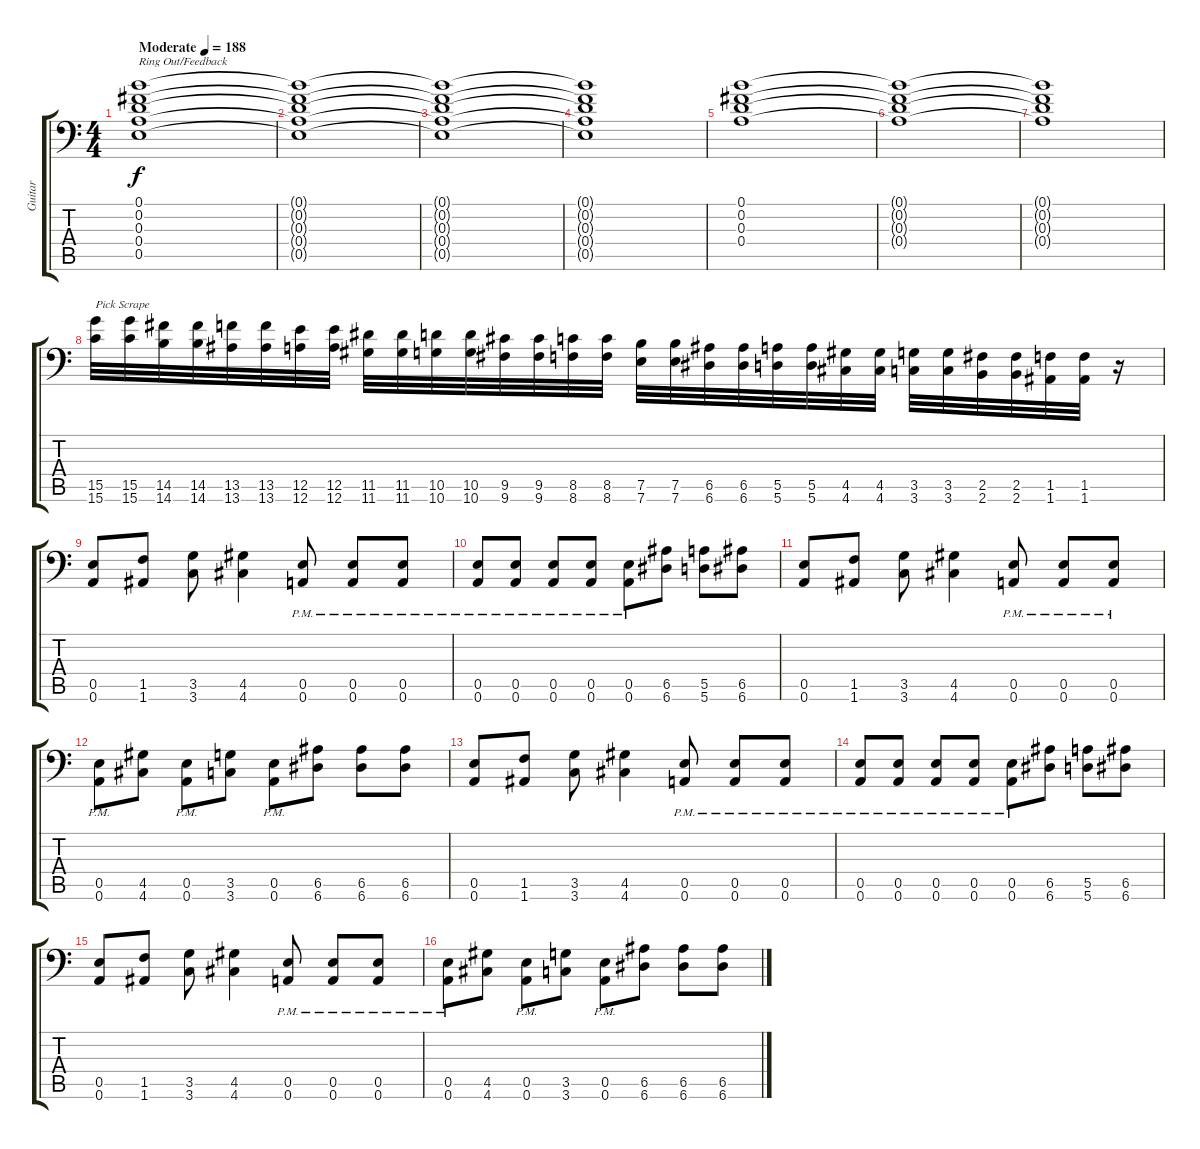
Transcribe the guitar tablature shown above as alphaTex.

\track ("Guitar" "Guitar") {instrument distortionguitar}
\staff {score tabs}
\tuning (B3 Gb3 D3 A2 E2 A1) {hide}
\ts (4 4)
\tempo (188 "Moderate")
\clef f4
\ks c
(0.1 0.2 0.3 0.4 0.5).1{txt "Ring Out/Feedback" dy f instrument distortionguitar} |
(0.1{t} 0.2{t} 0.3{t} 0.4{t} 0.5{t}).1 |
(0.1{t} 0.2{t} 0.3{t} 0.4{t} 0.5{t}).1 |
(0.1{t} 0.2{t} 0.3{t} 0.4{t} 0.5{t}).1 |
(0.1 0.2 0.3 0.4).1 |
(0.1{t} 0.2{t} 0.3{t} 0.4{t}).1 |
(0.1{t} 0.2{t} 0.3{t} 0.4{t}).1 |
(15.5 15.6).32{txt "Pick Scrape" instrument guitarfretnoise} (15.5 15.6).32 (14.5 14.6).32 (14.5 14.6).32 (13.5 13.6).32 (13.5 13.6).32 (12.5 12.6).32 (12.5 12.6).32 (11.5 11.6).32 (11.5 11.6).32 (10.5 10.6).32 (10.5 10.6).32 (9.5 9.6).32 (9.5 9.6).32 (8.5 8.6).32 (8.5 8.6).32 (7.5 7.6).32 (7.5 7.6).32 (6.5 6.6).32 (6.5 6.6).32 (5.5 5.6).32 (5.5 5.6).32 (4.5 4.6).32 (4.5 4.6).32 (3.5 3.6).32 (3.5 3.6).32 (2.5 2.6).32 (2.5 2.6).32 (1.5 1.6).32 (1.5 1.6).32 r.16 |
(0.5 0.6).8{instrument distortionguitar} (1.5 1.6).8 (3.5 3.6).8 (4.5 4.6).4 (0.5{pm} 0.6{pm}).8 (0.5{pm} 0.6{pm}).8 (0.5{pm} 0.6{pm}).8 |
(0.5{pm} 0.6{pm}).8 (0.5{pm} 0.6{pm}).8 (0.5{pm} 0.6{pm}).8 (0.5{pm} 0.6{pm}).8 (0.5{pm} 0.6{pm}).8 (6.5 6.6).8 (5.5 5.6).8 (6.5 6.6).8 |
(0.5 0.6).8 (1.5 1.6).8 (3.5 3.6).8 (4.5 4.6).4 (0.5{pm} 0.6{pm}).8 (0.5{pm} 0.6{pm}).8 (0.5{pm} 0.6{pm}).8 |
(0.5{pm} 0.6{pm}).8 (4.5 4.6).8 (0.5{pm} 0.6{pm}).8 (3.5 3.6).8 (0.5{pm} 0.6{pm}).8 (6.5 6.6).8 (6.5 6.6).8 (6.5 6.6).8 |
(0.5 0.6).8 (1.5 1.6).8 (3.5 3.6).8 (4.5 4.6).4 (0.5{pm} 0.6{pm}).8 (0.5{pm} 0.6{pm}).8 (0.5{pm} 0.6{pm}).8 |
(0.5{pm} 0.6{pm}).8 (0.5{pm} 0.6{pm}).8 (0.5{pm} 0.6{pm}).8 (0.5{pm} 0.6{pm}).8 (0.5{pm} 0.6{pm}).8 (6.5 6.6).8 (5.5 5.6).8 (6.5 6.6).8 |
(0.5 0.6).8 (1.5 1.6).8 (3.5 3.6).8 (4.5 4.6).4 (0.5{pm} 0.6{pm}).8 (0.5{pm} 0.6{pm}).8 (0.5{pm} 0.6{pm}).8 |
(0.5{pm} 0.6{pm}).8 (4.5 4.6).8 (0.5{pm} 0.6{pm}).8 (3.5 3.6).8 (0.5{pm} 0.6{pm}).8 (6.5 6.6).8 (6.5 6.6).8 (6.5 6.6).8
